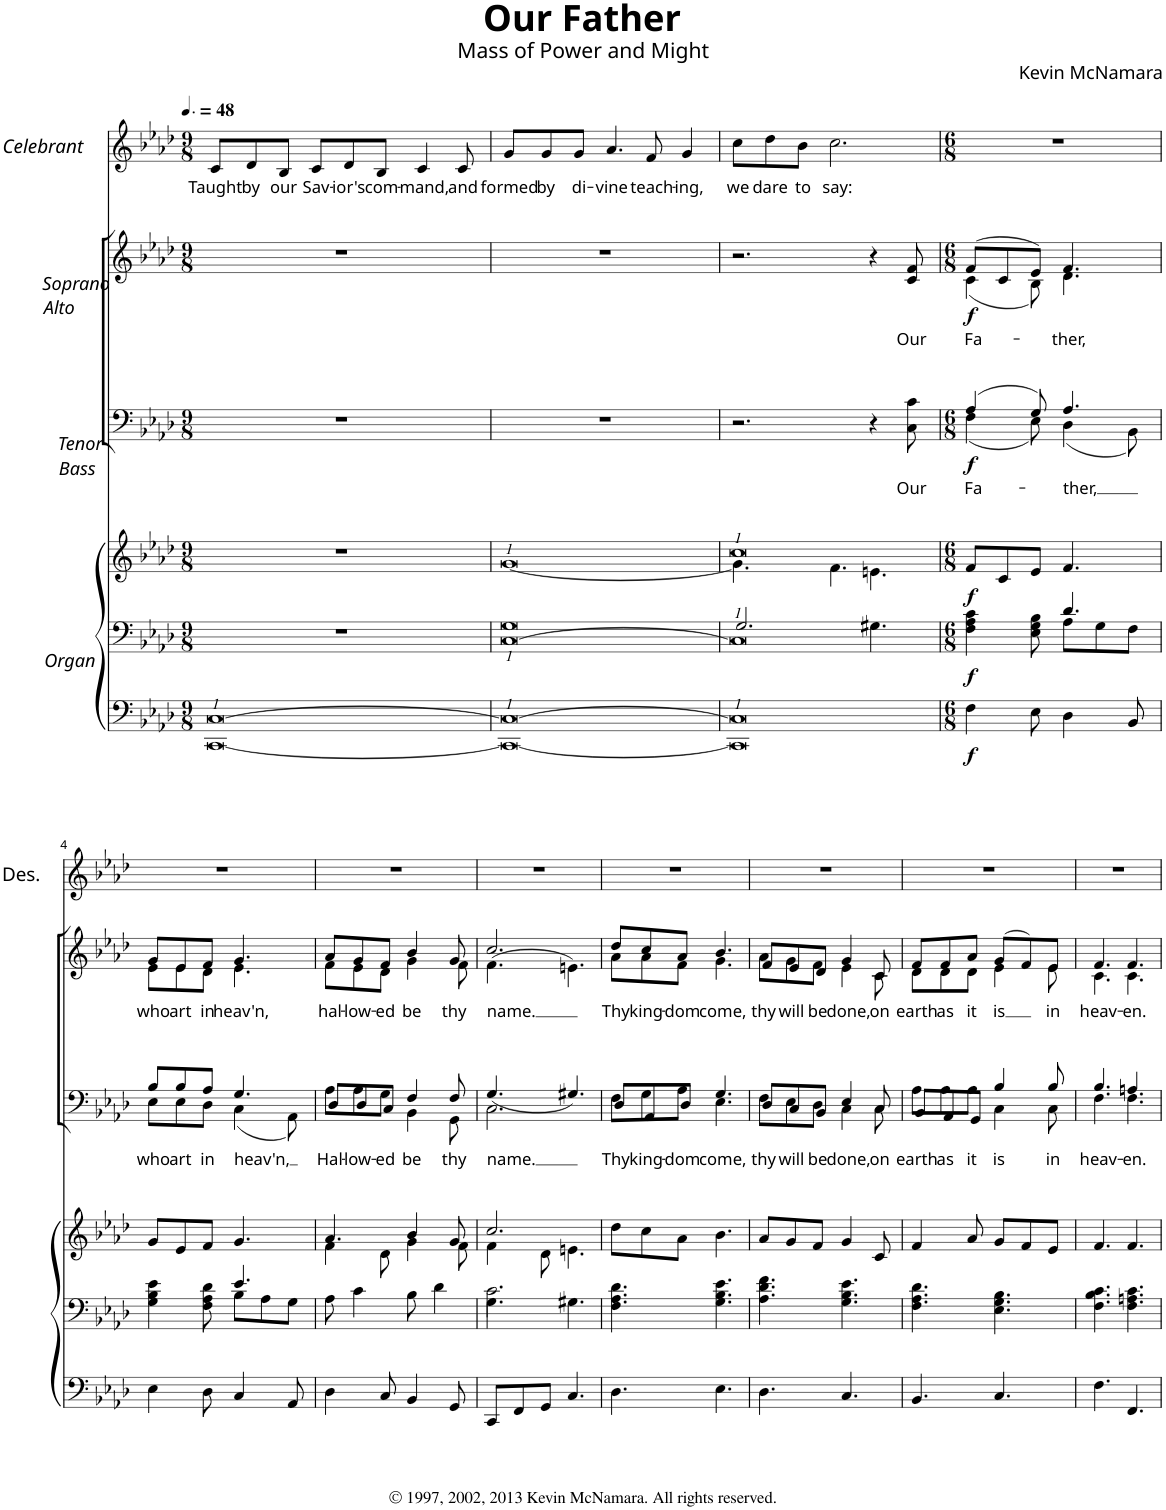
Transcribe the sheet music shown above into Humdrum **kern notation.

**kern	**dynam	**kern	**dynam	**kern	**dynam	**kern	**text	**dynam	**kern	**text	**dynam	**kern	**text
*part6	*part6	*part5	*part5	*part4	*part4	*part3	*part3	*part3	*part2	*part2	*part2	*part1	*part1
*staff6	*staff6	*staff5	*staff5	*staff4	*staff4	*staff3	*staff3	*staff3	*staff2	*staff2	*staff2	*staff1	*staff1
*	*	*	*	*	*	*	*	*	*	*	*	*I"Celebrant	*
*clefF4	*	*clefF4	*	*clefG2	*	*clefF4	*	*	*clefG2	*	*	*clefG2	*
*k[b-e-a-d-]	*	*k[b-e-a-d-]	*	*k[b-e-a-d-]	*	*k[b-e-a-d-]	*	*	*k[b-e-a-d-]	*	*	*k[b-e-a-d-]	*
*M9/8	*	*M9/8	*	*M9/8	*	*M9/8	*	*	*M9/8	*	*	*M9/8	*
*MM72	*	*MM72	*	*MM72	*	*MM72	*	*	*MM72	*	*	*MM72	*
=	=	=	=	=	=	=	=	=	=	=	=	=	=
!	!	!	!	!	!	!	!	!	!LO:TX:b:i:t=Soprano	!	!	!	!
!	!	!	!	!	!	!	!	!	!LO:TX:b:t=Alto	!	!	!	!
!	!	!	!	!	!	!LO:TX:b:i:t=Tenor	!	!	!	!	!	!	!
!	!	!	!	!	!	!LO:TX:b:t=Bass	!	!	!	!	!	!	!
!	!	!LO:TX:b:i:t=Organ	!	!	!	!	!	!	!	!	!	!	!
!	!	!	!	!	!	!	!	!	!	!	!	!	!LO:LY:b
[8%9CC [8%9C	.	8%9r	.	8%9r	.	8%9r	.	.	8%9r	.	.	8c/L	Taught
!	!	!	!	!	!	!	!	!	!	!	!	!	!LO:LY:b
.	.	.	.	.	.	.	.	.	.	.	.	8d-/	by
!	!	!	!	!	!	!	!	!	!	!	!	!	!LO:LY:b
.	.	.	.	.	.	.	.	.	.	.	.	8B-/J	our
!	!	!	!	!	!	!	!	!	!	!	!	!	!LO:LY:b
.	.	.	.	.	.	.	.	.	.	.	.	8c/L	Sav-
!	!	!	!	!	!	!	!	!	!	!	!	!	!LO:LY:b
.	.	.	.	.	.	.	.	.	.	.	.	8d-/	-ior's
!	!	!	!	!	!	!	!	!	!	!	!	!	!LO:LY:b
.	.	.	.	.	.	.	.	.	.	.	.	8B-/J	com-
!	!	!	!	!	!	!	!	!	!	!	!	!	!LO:LY:b
.	.	.	.	.	.	.	.	.	.	.	.	4c/	-mand,
!	!	!	!	!	!	!	!	!	!	!	!	!	!LO:LY:b
.	.	.	.	.	.	.	.	.	.	.	.	8c/	and
=1	=1	=1	=1	=1	=1	=1	=1	=1	=1	=1	=1	=1	=1
!	!	!	!	!	!	!	!	!	!	!	!	!	!LO:LY:b
8%9CC_ 8%9C_	.	[8%9C 8%9G	.	[8%9g	.	8%9r	.	.	8%9r	.	.	8g/L	formed
!	!	!	!	!	!	!	!	!	!	!	!	!	!LO:LY:b
.	.	.	.	.	.	.	.	.	.	.	.	8g/	by
!	!	!	!	!	!	!	!	!	!	!	!	!	!LO:LY:b
.	.	.	.	.	.	.	.	.	.	.	.	8g/J	di-
!	!	!	!	!	!	!	!	!	!	!	!	!	!LO:LY:b
.	.	.	.	.	.	.	.	.	.	.	.	4.a-/	-vine
!	!	!	!	!	!	!	!	!	!	!	!	!	!LO:LY:b
.	.	.	.	.	.	.	.	.	.	.	.	8f/	teach-
!	!	!	!	!	!	!	!	!	!	!	!	!	!LO:LY:b
.	.	.	.	.	.	.	.	.	.	.	.	4g/	-ing,
=2	=2	=2	=2	=2	=2	=2	=2	=2	=2	=2	=2	=2	=2
*	*	*^	*	*^	*	*	*	*	*	*	*	*	*
!	!	!	!	!	!	!	!	!	!	!	!	!	!	!	!LO:LY:b
8%9CC] 8%9C]	.	8%9C]	2.G/	.	8%9cc	4.g\]	.	2.r	.	.	2.r	.	.	8cc\L	we
!	!	!	!	!	!	!	!	!	!	!	!	!	!	!	!LO:LY:b
.	.	.	.	.	.	.	.	.	.	.	.	.	.	8dd-\	dare
!	!	!	!	!	!	!	!	!	!	!	!	!	!	!	!LO:LY:b
.	.	.	.	.	.	.	.	.	.	.	.	.	.	8b-\J	to
!	!	!	!	!	!	!	!	!	!	!	!	!	!	!	!LO:LY:b
.	.	.	.	.	.	4.f\	.	.	.	.	.	.	.	2.cc\	say:
.	.	.	4.G#X\	.	.	4.en\	.	4r	.	.	4r	.	.	.	.
!	!	!	!	!	!	!	!	!	!LO:LY:b	!	!	!LO:LY:b	!	!	!
.	.	.	.	.	.	.	.	8C\ 8c\	Our	.	8c/ 8f/	Our	.	.	.
*	*	*	*	*	*v	*v	*	*	*	*	*	*	*	*	*
=3	=3	=3	=3	=3	=3	=3	=3	=3	=3	=3	=3	=3	=3	=3
*M6/8	*	*M6/8	*	*	*M6/8	*	*M6/8	*	*	*M6/8	*	*	*M6/8	*
*	*	*	*	*	*	*	*^	*	*	*	*	*	*	*
!	!LO:DY:b	!	!	!LO:DY:b	!	!LO:DY:b	!	!	!LO:LY:b	!LO:DY:b	!	!LO:LY:b	!LO:DY:b	!	!
*	*	*	*	*	*	*	*	*	*	*	*^	*	*	*	*
4F\	f	4F\ 4A-\ 4c\	4.ryy	f	8f/L	f	(4A-/	(4F\	Fa-	f	(8f/L	(4c\	Fa-	f	2.r	.
.	.	.	.	.	8c/	.	.	.	.	.	8c/	.	.	.	.	.
8E-\	.	8E-\ 8G\ 8B-\	.	.	8e-/J	.	8G/)	8E-\)	.	.	8e-/J)	8B-\)	.	.	.	.
!	!	!	!	!	!	!	!	!	!LO:LY:b	!	!	!	!LO:LY:b	!	!	!
4D-\	.	4.d-/	8A-\L	.	4.f/	.	4.A-/	(4D-\	ther,	.	4.f/	4.d-\	-ther,	.	.	.
.	.	.	8G\	.	.	.	.	.	.	.	.	.	.	.	.	.
8BB-/	.	.	8F\J	.	.	.	.	8BB-\)	.	.	.	.	.	.	.	.
!!LO:LB:g=z
=4	=4	=4	=4	=4	=4	=4	=4	=4	=4	=4	=4	=4	=4	=4	=4	=4
!	!	!	!	!	!	!	!	!	!LO:LY:b	!	!	!	!LO:LY:b	!	!	!
4E-\	.	4G\ 4B-\ 4e-\	4.ryy	.	8g/L	.	8B-/L	8E-\L	who	.	8g/L	8e-\L	who	.	2.r	.
!	!	!	!	!	!	!	!	!	!LO:LY:b	!	!	!	!LO:LY:b	!	!	!
.	.	.	.	.	8e-/	.	8B-/	8E-\	art	.	8e-/	8e-\	art	.	.	.
!	!	!	!	!	!	!	!	!	!LO:LY:b	!	!	!	!LO:LY:b	!	!	!
8D-\	.	8F\ 8A-\ 8d-\	.	.	8f/J	.	8A-/J	8D-\J	in	.	8f/J	8d-\J	in	.	.	.
!	!	!	!	!	!	!	!	!	!LO:LY:b	!	!	!	!LO:LY:b	!	!	!
4C/	.	4.e-/	8B-\L	.	4.g/	.	4.G/	(4C\	heav'n,	.	4.g/	4.e-\	heav'n,	.	.	.
.	.	.	8A-\	.	.	.	.	.	.	.	.	.	.	.	.	.
8AA-/	.	.	8G\J	.	.	.	.	8AA-\)	.	.	.	.	.	.	.	.
=5	=5	=5	=5	=5	=5	=5	=5	=5	=5	=5	=5	=5	=5	=5	=5	=5
*	*	*	*	*	*^	*	*	*	*	*	*	*	*	*	*	*
!	!	!	!	!	!	!	!	!	!	!LO:LY:b	!	!	!	!LO:LY:b	!	!	!
*	*	*v	*v	*	*	*	*	*	*	*	*	*	*	*	*	*	*
4D-\	.	8A-\	.	4f\	4.a-/	.	8D-/L	8A-\L	Hal-	.	8a-/L	8f\L	hal-	.	2.r	.
!	!	!	!	!	!	!	!	!	!LO:LY:b	!	!	!	!LO:LY:b	!	!	!
.	.	4c\	.	.	.	.	8D-/	8A-\	-low-	.	8g/	8e-\	-low-	.	.	.
!	!	!	!	!	!	!	!	!	!LO:LY:b	!	!	!	!LO:LY:b	!	!	!
8C/	.	.	.	8d-\	.	.	8C/J	8G\J	-ed	.	8f/J	8d-\J	-ed	.	.	.
!	!	!	!	!	!	!	!	!	!LO:LY:b	!	!	!	!LO:LY:b	!	!	!
4BB-/	.	8B-\	.	4g\	4b-/	.	4BB-\	4F/	be	.	4b-/	4g\	be	.	.	.
.	.	4d-\	.	.	.	.	.	.	.	.	.	.	.	.	.	.
!	!	!	!	!	!	!	!	!	!LO:LY:b	!	!	!	!LO:LY:b	!	!	!
8GG/	.	.	.	8f\	8g/	.	8GG\	8F/	thy	.	8g/	8f\	thy	.	.	.
=6	=6	=6	=6	=6	=6	=6	=6	=6	=6	=6	=6	=6	=6	=6	=6	=6
*	*	*^	*	*	*	*	*	*	*	*	*	*	*	*	*	*
!	!	!	!	!	!	!	!	!	!	!LO:LY:b	!	!	!	!LO:LY:b	!	!	!
8CC/L	.	2.c\	4.G\	.	2.cc/	4f\	.	2.C\	(4.G/	name.	.	(4.f\	2.cc/	name.	.	2.r	.
8FF/	.	.	.	.	.	.	.	.	.	.	.	.	.	.	.	.	.
8GG/J	.	.	.	.	.	8d-\	.	.	.	.	.	.	.	.	.	.	.
4.C/	.	.	4.G#X\	.	.	4.en\	.	.	4.G#X/)	.	.	4.en\)	.	.	.	.	.
=7	=7	=7	=7	=7	=7	=7	=7	=7	=7	=7	=7	=7	=7	=7	=7	=7	=7
!	!	!	!	!	!	!	!	!	!	!LO:LY:b	!	!	!	!LO:LY:b	!	!	!
*	*	*v	*v	*	*	*	*	*	*	*	*	*	*	*	*	*	*
*	*	*	*	*v	*v	*	*	*	*	*	*	*	*	*	*	*
4.D-\	.	4.F\ 4.A-\ 4.d-\	.	8dd-\L	.	8D-/L	8F\L	Thy	.	8dd-/L	8a-\L	Thy	.	2.r	.
!	!	!	!	!	!	!	!	!LO:LY:b	!	!	!	!LO:LY:b	!	!	!
.	.	.	.	8cc\	.	8AA-/	8G\	king-	.	8cc/	8a-\	king-	.	.	.
!	!	!	!	!	!	!	!	!LO:LY:b	!	!	!	!LO:LY:b	!	!	!
.	.	.	.	8a-\J	.	8D-/J	8A-\J	-dom	.	8a-/J	8f\J	-dom	.	.	.
!	!	!	!	!	!	!	!	!LO:LY:b	!	!	!	!LO:LY:b	!	!	!
4.E-\	.	4.G\ 4.B-\ 4.e-\	.	4.b-\	.	4.E-\	4.G/	come,	.	4.b-/	4.g\	come,	.	.	.
=8	=8	=8	=8	=8	=8	=8	=8	=8	=8	=8	=8	=8	=8	=8	=8
!	!	!	!	!	!	!	!	!LO:LY:b	!	!	!	!LO:LY:b	!	!	!
4.D-\	.	4.A-\ 4.d-\ 4.f\	.	8a-/L	.	8D-/L	8F\L	thy	.	8f/L	8a-\L	thy	.	2.r	.
!	!	!	!	!	!	!	!	!LO:LY:b	!	!	!	!LO:LY:b	!	!	!
.	.	.	.	8g/	.	8C/	8E-\	will	.	8e-/	8g\	will	.	.	.
!	!	!	!	!	!	!	!	!LO:LY:b	!	!	!	!LO:LY:b	!	!	!
.	.	.	.	8f/J	.	8BB-/J	8D-\J	be	.	8d-/J	8f\J	be	.	.	.
!	!	!	!	!	!	!	!	!LO:LY:b	!	!	!	!LO:LY:b	!	!	!
4.C/	.	4.G\ 4.B-\ 4.e-\	.	4g/	.	4C\	4E-/	done,	.	4e-\	4g/	done,	.	.	.
!	!	!	!	!	!	!	!	!LO:LY:b	!	!	!	!LO:LY:b	!	!	!
.	.	.	.	8c/	.	8C\	8C/	on	.	8c\	8c/	on	.	.	.
=9	=9	=9	=9	=9	=9	=9	=9	=9	=9	=9	=9	=9	=9	=9	=9
!	!	!	!	!	!	!	!	!LO:LY:b	!	!	!	!LO:LY:b	!	!	!
4.BB-/	.	4.F\ 4.A-\ 4.d-\	.	4f/	.	8BB-/L	8A-\L	earth	.	8f/L	8d-\L	earth	.	2.r	.
!	!	!	!	!	!	!	!	!LO:LY:b	!	!	!	!LO:LY:b	!	!	!
.	.	.	.	.	.	8AA-/	8A-\	as	.	8f/	8d-\	as	.	.	.
!	!	!	!	!	!	!	!	!LO:LY:b	!	!	!	!LO:LY:b	!	!	!
.	.	.	.	8a-/	.	8GG/J	8A-\J	it	.	8a-/J	8d-\J	it	.	.	.
!	!	!	!	!	!	!	!	!LO:LY:b	!	!	!	!LO:LY:b	!	!	!
4.C/	.	4.E-\ 4.G\ 4.B-\	.	8g/L	.	4C\	4B-/	is	.	(8g/L	4e-\	is	.	.	.
.	.	.	.	8f/	.	.	.	.	.	8f/)	.	.	.	.	.
!	!	!	!	!	!	!	!	!LO:LY:b	!	!	!	!LO:LY:b	!	!	!
.	.	.	.	8e-/J	.	8C\	8B-/	in	.	8e-/J	8e-\	in	.	.	.
=10	=10	=10	=10	=10	=10	=10	=10	=10	=10	=10	=10	=10	=10	=10	=10
!	!	!	!	!	!	!	!	!LO:LY:b	!	!	!	!LO:LY:b	!	!	!
4.F\	.	4.F\ 4.B-\ 4.c\	.	4.f/	.	4.F\	4.B-/	heav-	.	4.f/	4.c\	heav-	.	2.r	.
!	!	!	!	!	!	!	!	!LO:LY:b	!	!	!	!LO:LY:b	!	!	!
4.FF/	.	4.F\ 4.An\ 4.c\	.	4.f/	.	4.F\	4.An/	-en.	.	4.f/	4.c\	-en.	.	.	.
*	*	*	*	*	*	*v	*v	*	*	*	*	*	*	*	*
*	*	*	*	*	*	*	*	*	*v	*v	*	*	*	*
=	=	=	=	=	=	=	=	=	=	=	=	=	=
*-	*-	*-	*-	*-	*-	*-	*-	*-	*-	*-	*-	*-	*-
